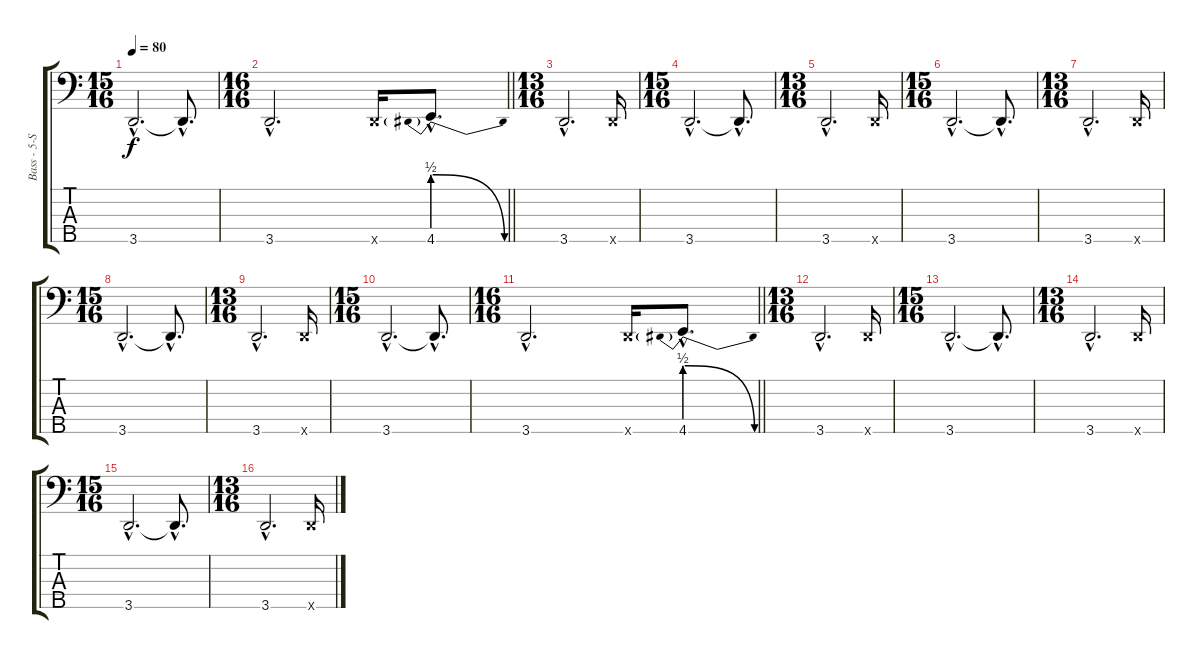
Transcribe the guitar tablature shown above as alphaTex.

\track ("Bass - 5-String B Standard" "Bass - 5-S") {instrument electricbassfinger}
\staff {score tabs}
\tuning (G2 D2 A1 E1 B0) {hide}
\ts (15 16)
\tempo 80
\clef f4
\ks c
3.5{hac}.2{d dy f} 3.5{hac t}.8{d} |
\ts (16 16)
\barLineRight lightlight
3.5{hac}.2{d} 3.5{x}.16 4.5{be (prebendrelease 0 2 60 0) hac}.8{d} |
\ts (13 16)
\section ("" "")
3.5{hac}.2{d} 3.5{x}.16 |
\ts (15 16)
3.5{hac}.2{d} 3.5{hac t}.8{d} |
\ts (13 16)
3.5{hac}.2{d} 3.5{x}.16 |
\ts (15 16)
3.5{hac}.2{d} 3.5{hac t}.8{d} |
\ts (13 16)
3.5{hac}.2{d} 3.5{x}.16 |
\ts (15 16)
3.5{hac}.2{d} 3.5{hac t}.8{d} |
\ts (13 16)
3.5{hac}.2{d} 3.5{x}.16 |
\ts (15 16)
3.5{hac}.2{d} 3.5{hac t}.8{d} |
\ts (16 16)
\barLineRight lightlight
3.5{hac}.2{d} 3.5{x}.16 4.5{be (prebendrelease 0 2 60 0) hac}.8{d} |
\ts (13 16)
\section ("" "")
3.5{hac}.2{d} 3.5{x}.16 |
\ts (15 16)
3.5{hac}.2{d} 3.5{hac t}.8{d} |
\ts (13 16)
3.5{hac}.2{d} 3.5{x}.16 |
\ts (15 16)
3.5{hac}.2{d} 3.5{hac t}.8{d} |
\ts (13 16)
3.5{hac}.2{d} 3.5{x}.16
